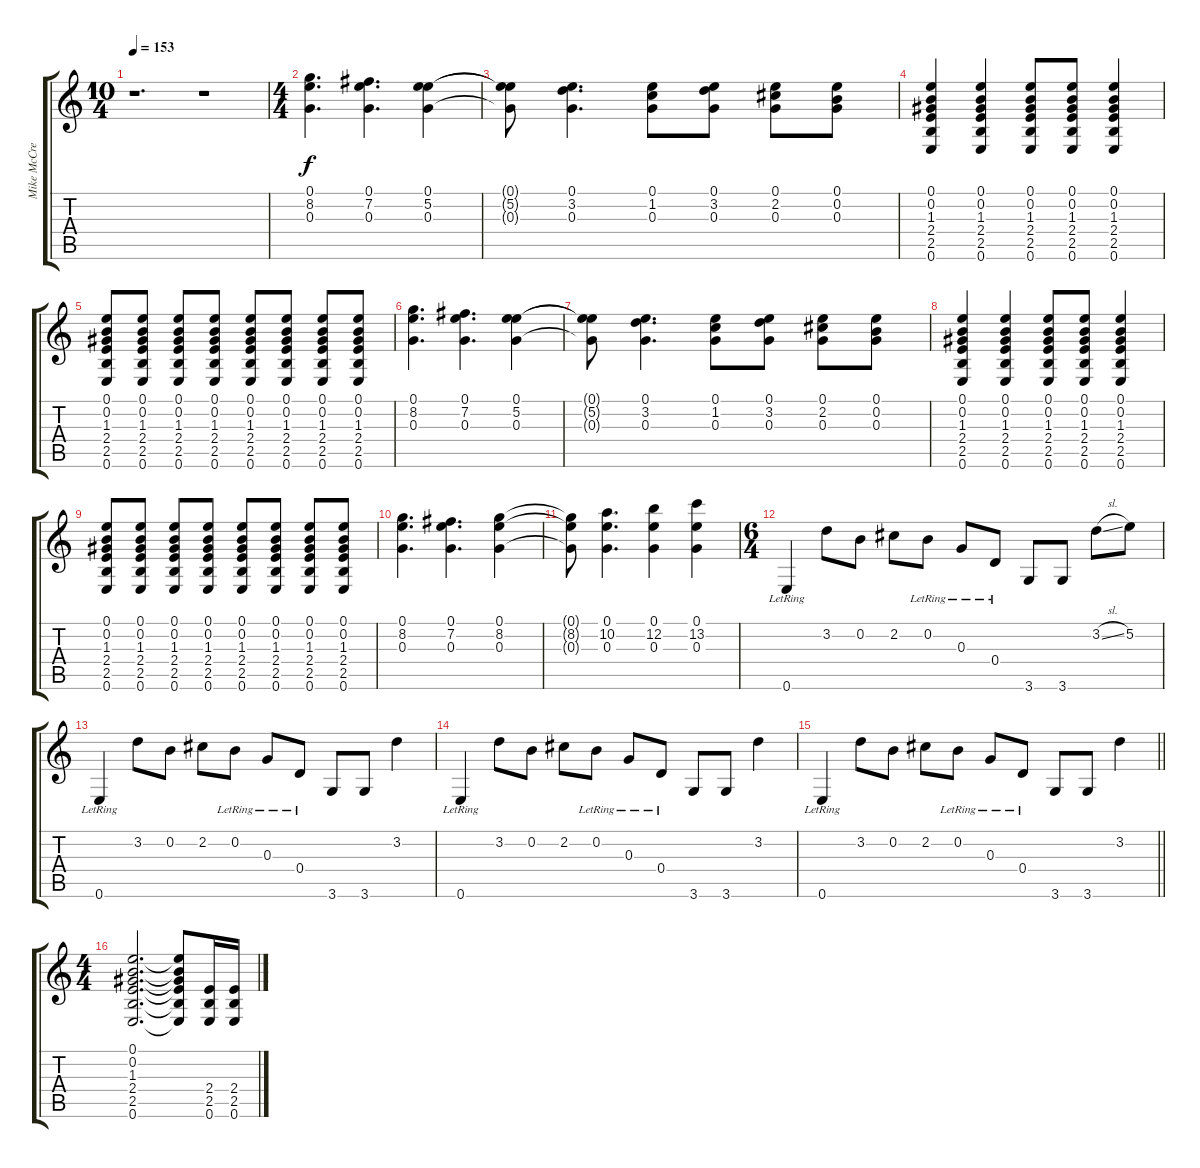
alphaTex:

\track ("Mike McCready" "Mike McCre") {instrument distortionguitar}
\staff {score tabs}
\tuning (E4 B3 G3 D3 A2 E2) {hide}
\ts (10 4)
\tempo 153
\clef g2
\ks c
r.1{d dy f} r.1 |
\ts (4 4)
(0.1 8.2 0.3).4{d} (0.1 7.2 0.3).4{d} (0.1 5.2 0.3).4 |
(0.1{t} 5.2{t} 0.3{t}).8 (0.1 3.2 0.3).4{d} (0.1 1.2 0.3).8 (0.1 3.2 0.3).8 (0.1 2.2 0.3).8 (0.1 0.2 0.3).8 |
(0.1 0.2 1.3 2.4 2.5 0.6).4 (0.1 0.2 1.3 2.4 2.5 0.6).4 (0.1 0.2 1.3 2.4 2.5 0.6).8 (0.1 0.2 1.3 2.4 2.5 0.6).8 (0.1 0.2 1.3 2.4 2.5 0.6).4 |
(0.1 0.2 1.3 2.4 2.5 0.6).8 (0.1 0.2 1.3 2.4 2.5 0.6).8 (0.1 0.2 1.3 2.4 2.5 0.6).8 (0.1 0.2 1.3 2.4 2.5 0.6).8 (0.1 0.2 1.3 2.4 2.5 0.6).8 (0.1 0.2 1.3 2.4 2.5 0.6).8 (0.1 0.2 1.3 2.4 2.5 0.6).8 (0.1 0.2 1.3 2.4 2.5 0.6).8 |
(0.1 8.2 0.3).4{d} (0.1 7.2 0.3).4{d} (0.1 5.2 0.3).4 |
(0.1{t} 5.2{t} 0.3{t}).8 (0.1 3.2 0.3).4{d} (0.1 1.2 0.3).8 (0.1 3.2 0.3).8 (0.1 2.2 0.3).8 (0.1 0.2 0.3).8 |
(0.1 0.2 1.3 2.4 2.5 0.6).4 (0.1 0.2 1.3 2.4 2.5 0.6).4 (0.1 0.2 1.3 2.4 2.5 0.6).8 (0.1 0.2 1.3 2.4 2.5 0.6).8 (0.1 0.2 1.3 2.4 2.5 0.6).4 |
(0.1 0.2 1.3 2.4 2.5 0.6).8 (0.1 0.2 1.3 2.4 2.5 0.6).8 (0.1 0.2 1.3 2.4 2.5 0.6).8 (0.1 0.2 1.3 2.4 2.5 0.6).8 (0.1 0.2 1.3 2.4 2.5 0.6).8 (0.1 0.2 1.3 2.4 2.5 0.6).8 (0.1 0.2 1.3 2.4 2.5 0.6).8 (0.1 0.2 1.3 2.4 2.5 0.6).8 |
(0.1 8.2 0.3).4{d} (0.1 7.2 0.3).4{d} (0.1 8.2 0.3).4 |
(0.1{t} 8.2{t} 0.3{t}).8 (0.1 10.2 0.3).4{d} (0.1 12.2 0.3).4 (0.1 13.2 0.3).4 |
\ts (6 4)
0.6{lr}.4 3.2.8 0.2.8 2.2.8 0.2{lr}.8 0.3{lr}.8 0.4{lr}.8 3.6.8 3.6.8 3.2{sl}.8 5.2.8 |
0.6{lr}.4 3.2.8 0.2.8 2.2.8 0.2{lr}.8 0.3{lr}.8 0.4{lr}.8 3.6.8 3.6.8 3.2.4 |
0.6{lr}.4 3.2.8 0.2.8 2.2.8 0.2{lr}.8 0.3{lr}.8 0.4{lr}.8 3.6.8 3.6.8 3.2.4 |
\barLineRight lightlight
0.6{lr}.4 3.2.8 0.2.8 2.2.8 0.2{lr}.8 0.3{lr}.8 0.4{lr}.8 3.6.8 3.6.8 3.2.4 |
\ts (4 4)
\section ("" "")
(0.1 0.2 1.3 2.4 2.5 0.6).2{d} (0.1{t} 0.2{t} 1.3{t} 2.4{t} 2.5{t} 0.6{t}).8 (2.4 2.5 0.6).16 (2.4 2.5 0.6).16
